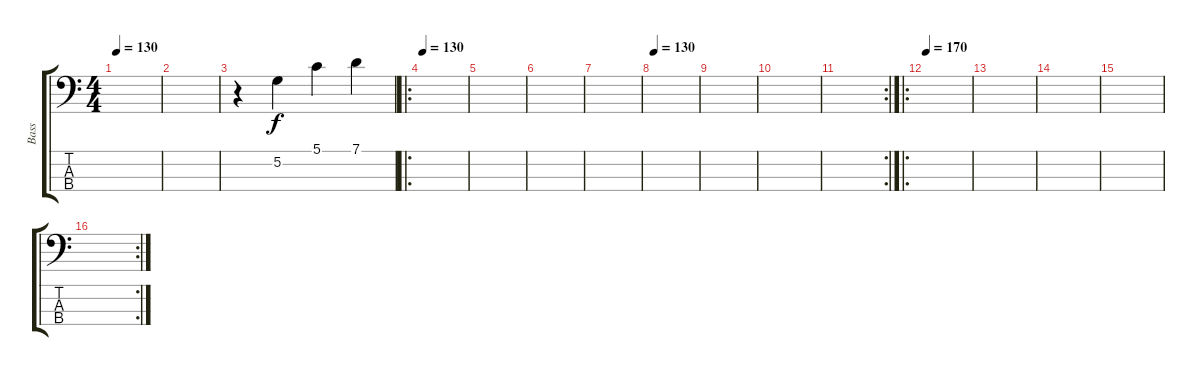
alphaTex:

\track ("Bass" "Bass") {instrument electricbassfinger}
\staff {score tabs}
\tuning (G2 D2 A1 E1) {hide}
\ts (4 4)
\tempo 130
\clef f4
\ks c
|
|
r.4 5.2.4 5.1.4 7.1.4 |
\ro
\tempo 145
\tempo 130
|
|
|
|
\tempo 145
\tempo 130
|
|
|
\rc 2
|
\ro
\tempo 170
|
|
|
|
\rc 2
